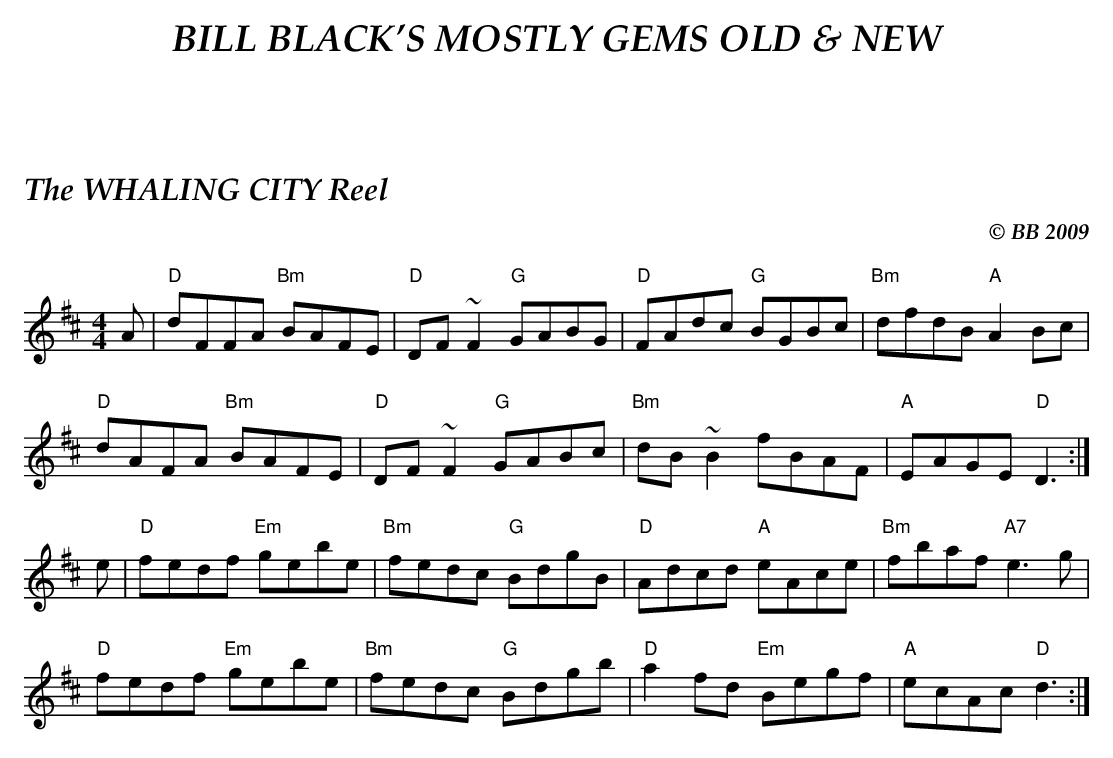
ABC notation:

X:1
T:WHALING CITY Reel, The
C:© BB 2009
M:4/4
K:D
A|"D"dFFA "Bm"BAFE|"D"DF~F2 "G"GABG|"D"FAdc "G"BGBc|"Bm"dfdB "A"A2 Bc|
"D"dAFA "Bm"BAFE|"D"DF~F2 "G"GABc|"Bm"dB~B2 fBAF|"A"EAGE "D"D3 :|
e|"D"fedf "Em"gebe|"Bm"fedc "G"BdgB|"D"Adcd "A"eAce|"Bm"fbaf "A7"e3g|
"D"fedf "Em"gebe|"Bm"fedc "G"Bdgb|"D"a2 fd "Em"Begf|"A"ecAc "D"d3 :|
